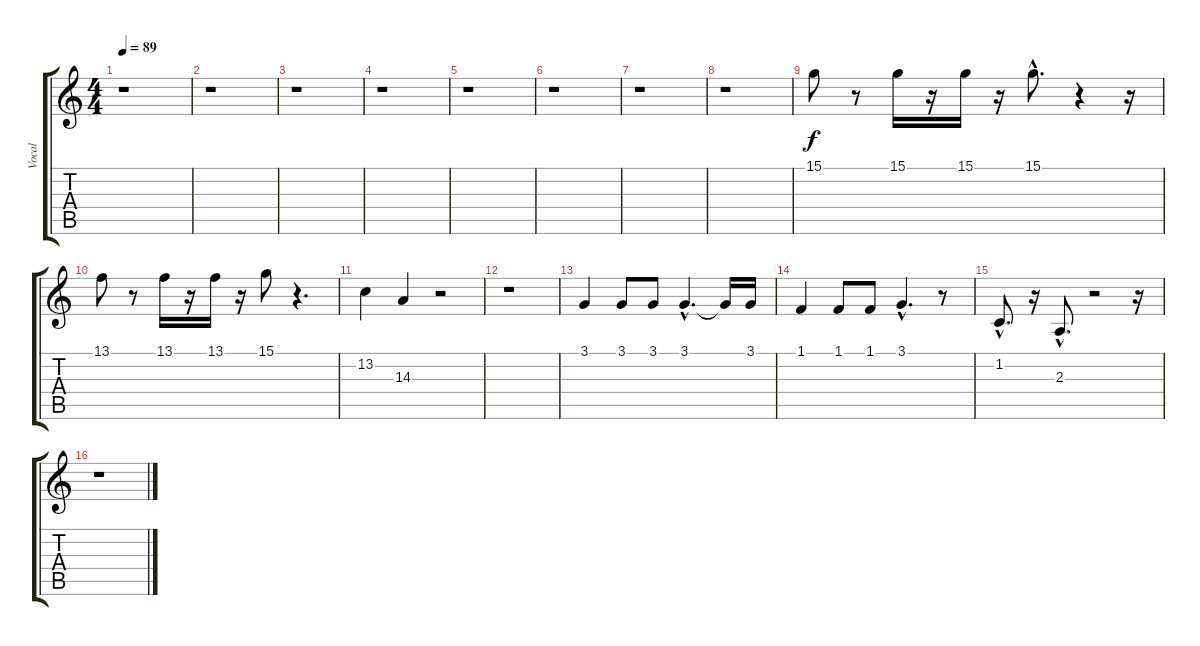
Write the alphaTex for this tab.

\track ("Vocal" "Vocal") {instrument lead1square}
\staff {score tabs}
\tuning (E4 B3 G3 D3 A2 E2) {hide}
\ts (4 4)
\tempo 89
\clef g2
\ks c
r.1{dy f} |
r.1 |
r.1 |
r.1 |
r.1 |
r.1 |
r.1 |
r.1 |
15.1.8 r.8 15.1.16 r.16 15.1.16 r.16 15.1{hac}.8{d} r.4 r.16 |
13.1.8 r.8 13.1.16 r.16 13.1.16 r.16 15.1.8 r.4{d} |
13.2.4 14.3.4 r.2 |
r.1 |
3.1.4 3.1.8 3.1.8 3.1{hac}.4{d} 3.1{t}.16 3.1.16 |
1.1.4 1.1.8 1.1.8 3.1{hac}.4{d} r.8 |
1.2{hac}.8{d} r.16 2.3{hac}.8{d} r.2 r.16 |
r.1
